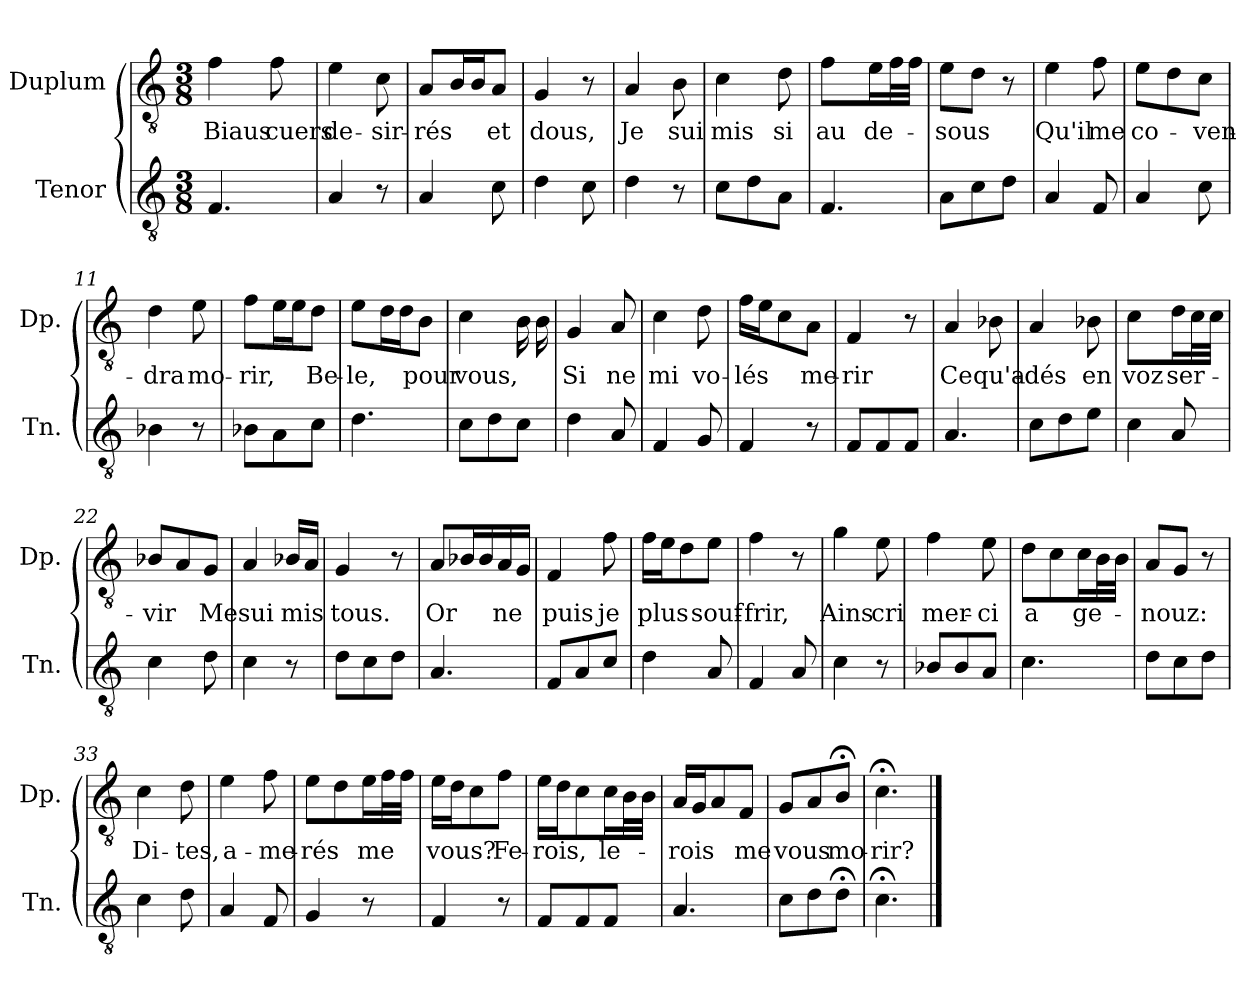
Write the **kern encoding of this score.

**kern	**kern	**text
*part2	*part1	*part1
*staff2	*staff1	*staff1
*I"Tenor	*I"Duplum	*
*I'Tn.	*I'Dp.	*
*clefGv2	*clefGv2	*
*k[]	*k[]	*
*M3/8	*M3/8	*
=1	=1	=1
!	!	!LO:LY:b
4.F/	4f\	Biaus
!	!	!LO:LY:b
.	8f\	cuers
=2	=2	=2
!	!	!LO:LY:b
4A/	4e\	de-
!	!	!LO:LY:b
8r	8c\	-sir-
=3	=3	=3
!	!	!LO:LY:b
4A/	8A/L	-rés
*	*tremolo	*
.	16B/	.
.	16B/	.
*	*Xtremolo	*
!	!	!LO:LY:b
8c\	8A/J	et
=4	=4	=4
!	!	!LO:LY:b
4d\	4G/	dous,
8c\	8r	.
=5	=5	=5
!	!	!LO:LY:b
4d\	4A/	Je
!	!	!LO:LY:b
8r	8B\	sui
=6	=6	=6
!	!	!LO:LY:b
8c\L	4c\	mis
8d\	.	.
!	!	!LO:LY:b
8A\J	8d\	si
=7	=7	=7
!	!	!LO:LY:b
4.F/	4f\	au
!	!	!LO:LY:b
.	16e\LL	de-
*	*tremolo	*
.	32f\	.
.	32f\JJJ	.
*	*Xtremolo	*
=8	=8	=8
!	!	!LO:LY:b
8A\L	8e\L	-sous
8c\	8d\J	.
8d\J	8r	.
=9	=9	=9
!	!	!LO:LY:b
4A/	4e\	Qu'il
!	!	!LO:LY:b
8F/	8f\	me
=10	=10	=10
!	!	!LO:LY:b
4A/	8e\L	co-
.	8d\	.
!	!	!LO:LY:b
8c\	8c\J	-ven-
=11	=11	=11
!	!	!LO:LY:b
4B-X\	4d\	-dra
!	!	!LO:LY:b
8r	8e\	mo-
!!LO:LB:g=z
=12	=12	=12
!	!	!LO:LY:b
8B-X\L	8f\L	-rir,
*	*tremolo	*
8A\	16e\	.
.	16e\	.
*	*Xtremolo	*
!	!	!LO:LY:b
8c\J	8d\J	Be-
=13	=13	=13
!	!	!LO:LY:b
4.d\	8e\L	-le,
*	*tremolo	*
.	16d\	.
.	16d\	.
*	*Xtremolo	*
!	!	!LO:LY:b
.	8B\J	pour
=14	=14	=14
!	!	!LO:LY:b
8c\L	4c\	vous,
8d\	.	.
*	*tremolo	*
8c\J	16B\	.
.	16B\	.
*	*Xtremolo	*
=15	=15	=15
!	!	!LO:LY:b
4d\	4G/	Si
!	!	!LO:LY:b
8A/	8A/	ne
=16	=16	=16
!	!	!LO:LY:b
4F/	4c\	mi
!	!	!LO:LY:b
8G/	8d\	vo-
=17	=17	=17
!	!	!LO:LY:b
4F/	16f\LL	-lés
.	16e\J	.
.	8c\	.
!	!	!LO:LY:b
8r	8A\J	me-
=18	=18	=18
!	!	!LO:LY:b
8F/L	4F/	-rir
8F/	.	.
8F/J	8r	.
=19	=19	=19
!	!	!LO:LY:b
4.A/	4A/	Ce
!	!	!LO:LY:b
.	8B-i\	qu'a-
=20	=20	=20
!	!	!LO:LY:b
8c\L	4A/	-dés
8d\	.	.
!	!	!LO:LY:b
8e\J	8B-X\	en
=21	=21	=21
!	!	!LO:LY:b
4c\	4c\	voz
!	!	!LO:LY:b
8A/	16d\LL	ser-
*	*tremolo	*
.	32c\	.
.	32c\JJJ	.
*	*Xtremolo	*
=22	=22	=22
!	!	!LO:LY:b
4c\	8B-X/L	-vir
.	8A/	.
!	!	!LO:LY:b
8d\	8G/J	Me
!!LO:LB:g=z
=23	=23	=23
!	!	!LO:LY:b
4c\	4A/	sui
!	!	!LO:LY:b
8r	16B-X/LL	mis
.	16A/JJ	.
=24	=24	=24
!	!	!LO:LY:b
8d\L	4G/	tous.
8c\	.	.
8d\J	8r	.
=25	=25	=25
!	!	!LO:LY:b
4.A/	8A/L	Or
*	*tremolo	*
.	16B-i/	.
.	16B-i/	.
*	*Xtremolo	*
!	!	!LO:LY:b
.	16A/L	ne
.	16G/JJ	.
=26	=26	=26
!	!	!LO:LY:b
8F/L	4F/	puis
8A/	.	.
!	!	!LO:LY:b
8c/J	8f\	je
=27	=27	=27
!	!	!LO:LY:b
4d\	16f\LL	plus
.	16e\J	.
.	8d\	.
!	!	!LO:LY:b
8A/	8e\J	souf-
=28	=28	=28
!	!	!LO:LY:b
4F/	4f\	-frir,
8A/	8r	.
=29	=29	=29
!	!	!LO:LY:b
4c\	4g\	Ains
!	!	!LO:LY:b
8r	8e\	cri
=30	=30	=30
!	!	!LO:LY:b
8B-X/L	4f\	mer-
8B-/	.	.
!	!	!LO:LY:b
8A/J	8e\	-ci
=31	=31	=31
!	!	!LO:LY:b
4.c\	8d\L	a
.	8c\	.
!	!	!LO:LY:b
.	16c\L	ge-
*	*tremolo	*
.	32B\	.
.	32B\JJJ	.
*	*Xtremolo	*
=32	=32	=32
!	!	!LO:LY:b
8d\L	8A/L	-nouz:
8c\	8G/J	.
8d\J	8r	.
=33	=33	=33
!	!	!LO:LY:b
4c\	4c\	Di-
!	!	!LO:LY:b
8d\	8d\	-tes,
!!LO:LB:g=z
=34	=34	=34
!	!	!LO:LY:b
4A/	4e\	a-
!	!	!LO:LY:b
8F/	8f\	-me-
=35	=35	=35
!	!	!LO:LY:b
4G/	8e\L	-rés
.	8d\	.
!	!	!LO:LY:b
8r	16e\L	me
*	*tremolo	*
.	32f\	.
.	32f\JJJ	.
*	*Xtremolo	*
=36	=36	=36
!	!	!LO:LY:b
4F/	16e\LL	vous?
.	16d\J	.
.	8c\	.
!	!	!LO:LY:b
8r	8f\J	Fe-
=37	=37	=37
!	!	!LO:LY:b
8F/L	16e\LL	-rois,
.	16d\J	.
8F/	8c\	.
!	!	!LO:LY:b
8F/J	16c\L	le-
*	*tremolo	*
.	32B\	.
.	32B\JJJ	.
*	*Xtremolo	*
=38	=38	=38
!	!	!LO:LY:b
4.A/	16A/LL	-rois
.	16G/J	.
.	8A/	.
!	!	!LO:LY:b
.	8F/J	me
=39	=39	=39
!	!	!LO:LY:b
8c\L	8G/L	vous
8d\	8A/	.
!	!	!LO:LY:b
8d;<\J	8B;</J	mo-
=40	=40	=40
!	!	!LO:LY:b
4.c;<\	4.c;<\	-rir?
==	==	==
*-	*-	*-
